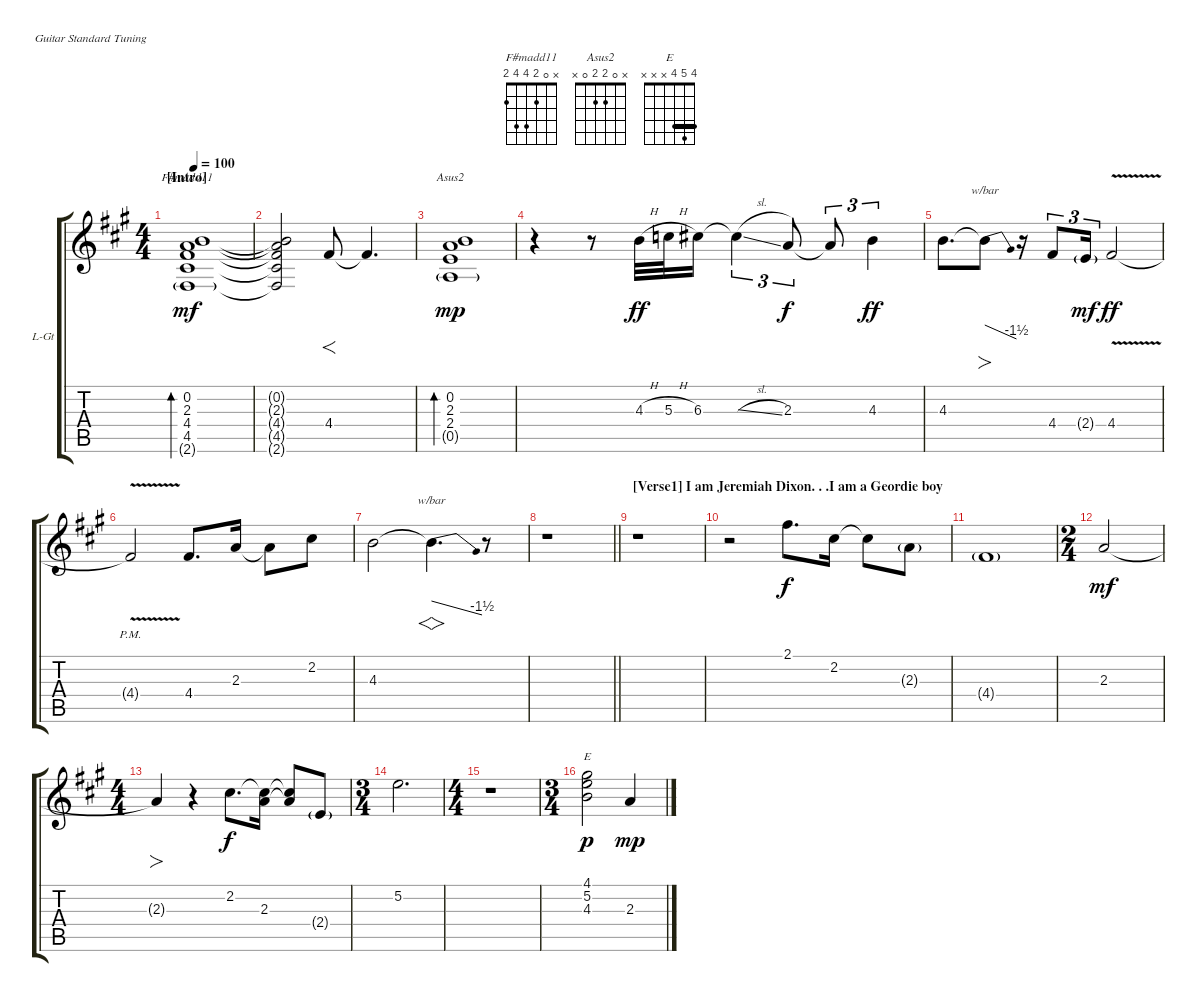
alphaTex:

\bracketExtendMode groupsimilarinstruments
\firstSystemTrackNameOrientation horizontal
\otherSystemsTrackNameOrientation horizontal
\track ("Lead Guitar" "L-Gt") {instrument distortionguitar}
\staff {score tabs}
\tuning (E4 B3 G3 D3 A2 E2)
\chord ("F#madd11" x 0 2 4 4 2)
\chord ("Asus2" x 0 2 2 0 x)
\chord ("E" 4 5 4 x x x) {barre 4}
\ts (4 4)
\section ("" "[Intro]")
\tempo 100
\clef g2
\ks f#minor
(0.2 2.3 4.4 4.5 2.6{g}).1{bd 222 ch "F#madd11" dy mf instrument distortionguitar} |
(0.2{t} 2.3{t} 4.4{t} 4.5{t} 2.6{t}).2 4.4.8{f} 4.4{t}.4{d} |
(0.2 2.3 2.4 0.5{g}).1{bd 219 ch "Asus2" dy mp} |
r.4 r.8 4.3{h}.32{dy ff} 5.3{h}.32 6.3.16 6.3{sl t}.4{tu (3 2)} 2.3.8{tu (3 2) dy f} 2.3{t}.8{tu (3 2)} 4.3.4{tu (3 2) dy ff} |
4.3.8{d} 4.3{t}.8{fo tbe (dive default 18 0 58.199999999999996 -6)} r.16 4.4.8{tu (3 2)} 2.4{g}.16{tu (3 2) dy mf} 4.4{v}.2{dy ff} |
4.4{v pm t}.2 4.4.8{d} 2.3.16 2.3{t}.8 2.2.8 |
4.3.2 4.3{t}.4{vs d tbe (dive default 37.8 0 58.199999999999996 -6)} r.8 |
\barLineRight lightlight
r.1 |
\section ("" "[Verse1] I am Jeremiah Dixon. . .I am a Geordie boy")
r.1 |
r.2 2.1.8{d dy f} 2.2.16 2.2{t}.8 2.3{g}.8 |
4.4{g}.1 |
\ts (2 4)
2.3.2{dy mf} |
\ts (4 4)
2.3{t}.4{fo} r.4 2.2.8{d dy f} (2.3 2.2{t}).16 (2.3{t} 2.2{t}).8 2.4{g}.8 |
\ts (3 4)
5.2.2{d} |
\ts (4 4)
r.1 |
\ts (3 4)
(4.3 5.2 4.1).2{ch "E" dy p} 2.3.4{dy mp}
